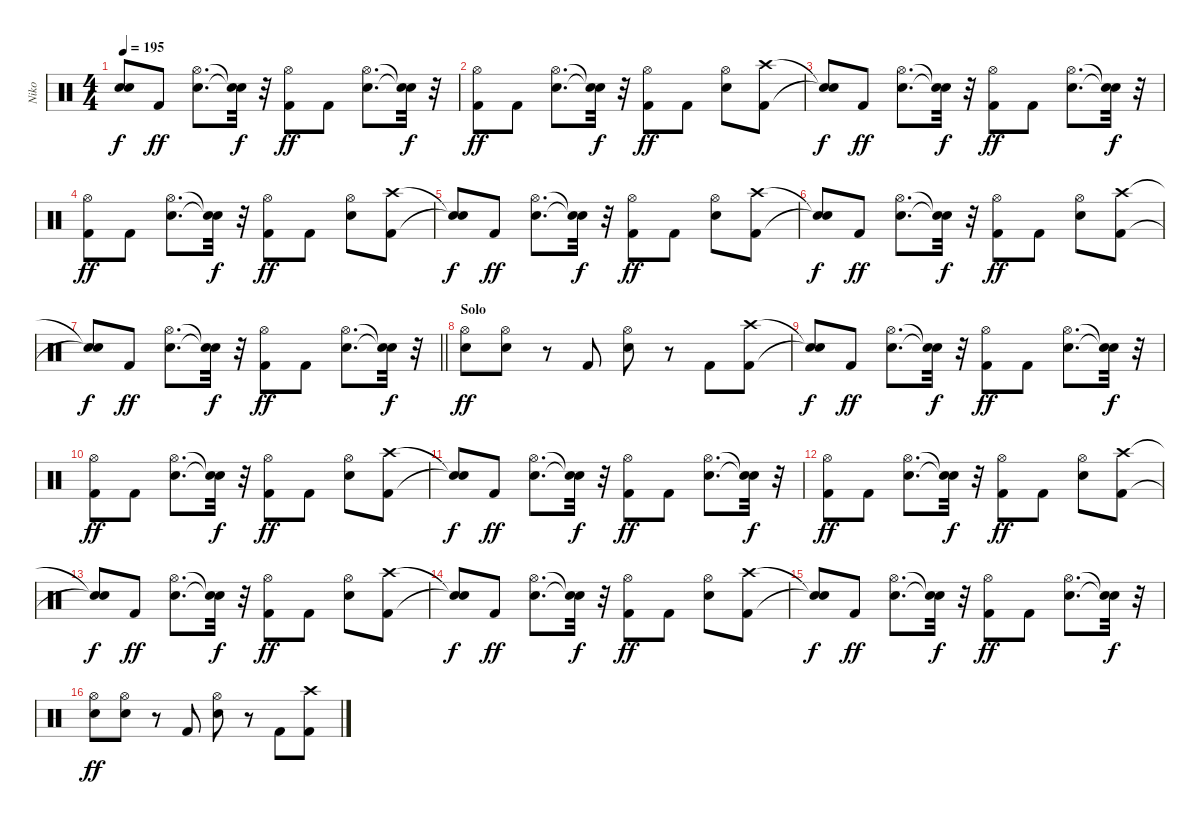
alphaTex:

\track ("Niko" "Niko") {instrument percussion}
\staff {score}
\articulation defaults
\ts (4 4)
\tempo 195
\clef neutral
\ks c
("Snare (hit)"{t} "Snare (hit)"{t}).8{dy f} "Kick (hit) 2".8{dy ff} ("Snare (hit) 2" "Hi-Hat (open)").8{d} ("Snare (hit)"{t} "Snare (hit)"{t}).32{dy f} r.32 ("Kick (hit) 2" "Hi-Hat (open)").8{dy ff} "Kick (hit) 2".8 ("Snare (hit) 2" "Hi-Hat (open)").8{d} ("Snare (hit)"{t} "Snare (hit)"{t}).32{dy f} r.32 |
("Kick (hit) 2" "Hi-Hat (open)").8{dy ff} "Kick (hit) 2".8 ("Snare (hit) 2" "Hi-Hat (open)").8{d} ("Snare (hit)"{t} "Snare (hit)"{t}).32{dy f} r.32 ("Kick (hit) 2" "Hi-Hat (open)").8{dy ff} "Kick (hit) 2".8 ("Snare (hit) 2" "Hi-Hat (open)").8 ("Kick (hit) 2" "Crash high (hit)").8 |
("Snare (hit)"{t} "Snare (hit)"{t}).8{dy f} "Kick (hit) 2".8{dy ff} ("Snare (hit) 2" "Hi-Hat (open)").8{d} ("Snare (hit)"{t} "Snare (hit)"{t}).32{dy f} r.32 ("Kick (hit) 2" "Hi-Hat (open)").8{dy ff} "Kick (hit) 2".8 ("Snare (hit) 2" "Hi-Hat (open)").8{d} ("Snare (hit)"{t} "Snare (hit)"{t}).32{dy f} r.32 |
("Kick (hit) 2" "Hi-Hat (open)").8{dy ff} "Kick (hit) 2".8 ("Snare (hit) 2" "Hi-Hat (open)").8{d} ("Snare (hit)"{t} "Snare (hit)"{t}).32{dy f} r.32 ("Kick (hit) 2" "Hi-Hat (open)").8{dy ff} "Kick (hit) 2".8 ("Snare (hit) 2" "Hi-Hat (open)").8 ("Kick (hit) 2" "Crash high (hit)").8 |
("Snare (hit)"{t} "Snare (hit)"{t}).8{dy f} "Kick (hit) 2".8{dy ff} ("Snare (hit) 2" "Hi-Hat (open)").8{d} ("Snare (hit)"{t} "Snare (hit)"{t}).32{dy f} r.32 ("Kick (hit) 2" "Hi-Hat (open)").8{dy ff} "Kick (hit) 2".8 ("Snare (hit) 2" "Hi-Hat (open)").8 ("Kick (hit) 2" "Crash high (hit)").8 |
("Snare (hit)"{t} "Snare (hit)"{t}).8{dy f} "Kick (hit) 2".8{dy ff} ("Snare (hit) 2" "Hi-Hat (open)").8{d} ("Snare (hit)"{t} "Snare (hit)"{t}).32{dy f} r.32 ("Kick (hit) 2" "Hi-Hat (open)").8{dy ff} "Kick (hit) 2".8 ("Snare (hit) 2" "Hi-Hat (open)").8 ("Kick (hit) 2" "Crash high (hit)").8 |
\barLineRight lightlight
("Snare (hit)"{t} "Snare (hit)"{t}).8{dy f} "Kick (hit) 2".8{dy ff} ("Snare (hit) 2" "Hi-Hat (open)").8{d} ("Snare (hit)"{t} "Snare (hit)"{t}).32{dy f} r.32 ("Kick (hit) 2" "Hi-Hat (open)").8{dy ff} "Kick (hit) 2".8 ("Snare (hit) 2" "Hi-Hat (open)").8{d} ("Snare (hit)"{t} "Snare (hit)"{t}).32{dy f} r.32 |
\section ("" "Solo")
("Snare (hit) 2" "Hi-Hat (open)").8{dy ff} ("Snare (hit) 2" "Hi-Hat (open)").8 r.8 "Kick (hit) 2".8 ("Snare (hit) 2" "Hi-Hat (open)").8 r.8 "Kick (hit) 2".8 ("Kick (hit) 2" "Crash high (hit)").8 |
("Snare (hit)"{t} "Snare (hit)"{t}).8{dy f} "Kick (hit) 2".8{dy ff} ("Snare (hit) 2" "Hi-Hat (open)").8{d} ("Snare (hit)"{t} "Snare (hit)"{t}).32{dy f} r.32 ("Kick (hit) 2" "Hi-Hat (open)").8{dy ff} "Kick (hit) 2".8 ("Snare (hit) 2" "Hi-Hat (open)").8{d} ("Snare (hit)"{t} "Snare (hit)"{t}).32{dy f} r.32 |
("Kick (hit) 2" "Hi-Hat (open)").8{dy ff} "Kick (hit) 2".8 ("Snare (hit) 2" "Hi-Hat (open)").8{d} ("Snare (hit)"{t} "Snare (hit)"{t}).32{dy f} r.32 ("Kick (hit) 2" "Hi-Hat (open)").8{dy ff} "Kick (hit) 2".8 ("Snare (hit) 2" "Hi-Hat (open)").8 ("Kick (hit) 2" "Crash high (hit)").8 |
("Snare (hit)"{t} "Snare (hit)"{t}).8{dy f} "Kick (hit) 2".8{dy ff} ("Snare (hit) 2" "Hi-Hat (open)").8{d} ("Snare (hit)"{t} "Snare (hit)"{t}).32{dy f} r.32 ("Kick (hit) 2" "Hi-Hat (open)").8{dy ff} "Kick (hit) 2".8 ("Snare (hit) 2" "Hi-Hat (open)").8{d} ("Snare (hit)"{t} "Snare (hit)"{t}).32{dy f} r.32 |
("Kick (hit) 2" "Hi-Hat (open)").8{dy ff} "Kick (hit) 2".8 ("Snare (hit) 2" "Hi-Hat (open)").8{d} ("Snare (hit)"{t} "Snare (hit)"{t}).32{dy f} r.32 ("Kick (hit) 2" "Hi-Hat (open)").8{dy ff} "Kick (hit) 2".8 ("Snare (hit) 2" "Hi-Hat (open)").8 ("Kick (hit) 2" "Crash high (hit)").8 |
("Snare (hit)"{t} "Snare (hit)"{t}).8{dy f} "Kick (hit) 2".8{dy ff} ("Snare (hit) 2" "Hi-Hat (open)").8{d} ("Snare (hit)"{t} "Snare (hit)"{t}).32{dy f} r.32 ("Kick (hit) 2" "Hi-Hat (open)").8{dy ff} "Kick (hit) 2".8 ("Snare (hit) 2" "Hi-Hat (open)").8 ("Kick (hit) 2" "Crash high (hit)").8 |
("Snare (hit)"{t} "Snare (hit)"{t}).8{dy f} "Kick (hit) 2".8{dy ff} ("Snare (hit) 2" "Hi-Hat (open)").8{d} ("Snare (hit)"{t} "Snare (hit)"{t}).32{dy f} r.32 ("Kick (hit) 2" "Hi-Hat (open)").8{dy ff} "Kick (hit) 2".8 ("Snare (hit) 2" "Hi-Hat (open)").8 ("Kick (hit) 2" "Crash high (hit)").8 |
("Snare (hit)"{t} "Snare (hit)"{t}).8{dy f} "Kick (hit) 2".8{dy ff} ("Snare (hit) 2" "Hi-Hat (open)").8{d} ("Snare (hit)"{t} "Snare (hit)"{t}).32{dy f} r.32 ("Kick (hit) 2" "Hi-Hat (open)").8{dy ff} "Kick (hit) 2".8 ("Snare (hit) 2" "Hi-Hat (open)").8{d} ("Snare (hit)"{t} "Snare (hit)"{t}).32{dy f} r.32 |
("Snare (hit) 2" "Hi-Hat (open)").8{dy ff} ("Snare (hit) 2" "Hi-Hat (open)").8 r.8 "Kick (hit) 2".8 ("Snare (hit) 2" "Hi-Hat (open)").8 r.8 "Kick (hit) 2".8 ("Kick (hit) 2" "Crash high (hit)").8
